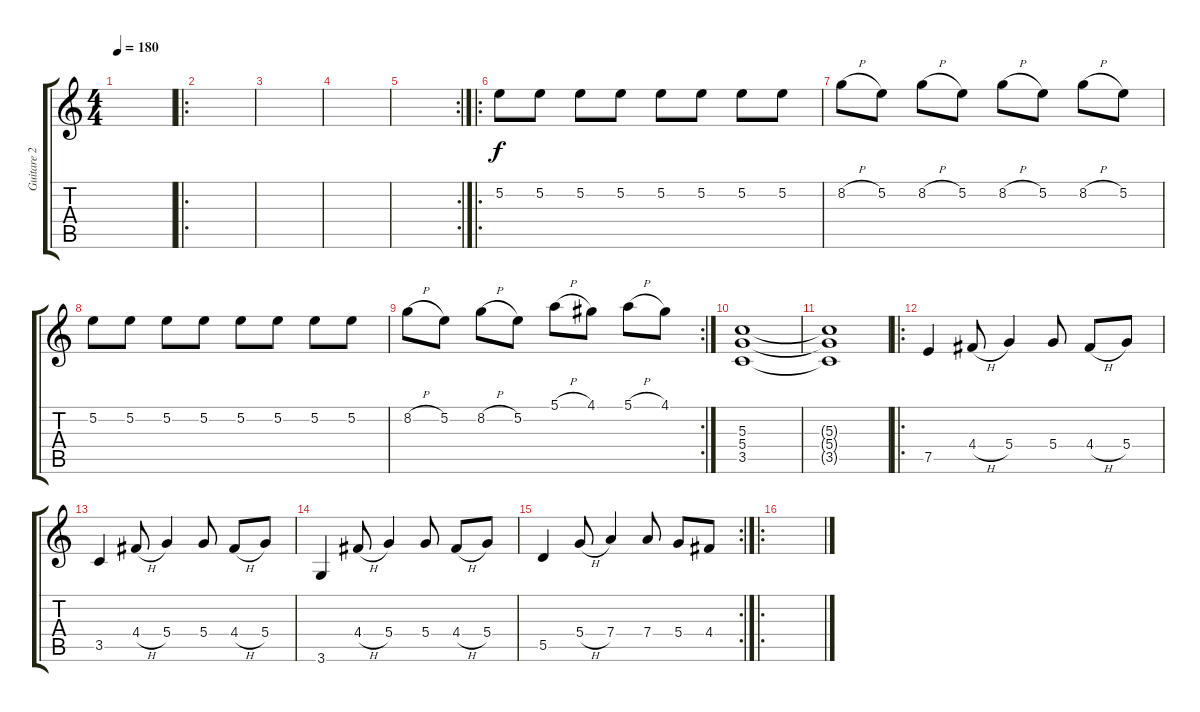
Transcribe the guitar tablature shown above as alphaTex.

\track ("Guitare 2" "Guitare 2") {instrument distortionguitar}
\staff {score tabs}
\tuning (E4 B3 G3 D3 A2 E2) {hide}
\ts (4 4)
\tempo 180
\clef g2
\ks c
|
\ro
|
|
|
\rc 2
|
\ro
5.2.8 5.2.8 5.2.8 5.2.8 5.2.8 5.2.8 5.2.8 5.2.8 |
8.2{h}.8 5.2.8 8.2{h}.8 5.2.8 8.2{h}.8 5.2.8 8.2{h}.8 5.2.8 |
5.2.8 5.2.8 5.2.8 5.2.8 5.2.8 5.2.8 5.2.8 5.2.8 |
\rc 2
8.2{h}.8 5.2.8 8.2{h}.8 5.2.8 5.1{h}.8 4.1.8 5.1{h}.8 4.1.8 |
(5.3 5.4 3.5).1 |
(5.3{t} 5.4{t} 3.5{t}).1 |
\ro
7.5.4 4.4{h}.8 5.4.4 5.4.8 4.4{h}.8 5.4.8 |
3.5.4 4.4{h}.8 5.4.4 5.4.8 4.4{h}.8 5.4.8 |
3.6.4 4.4{h}.8 5.4.4 5.4.8 4.4{h}.8 5.4.8 |
\rc 2
5.5.4 5.4{h}.8 7.4.4 7.4.8 5.4.8 4.4.8 |
\ro
